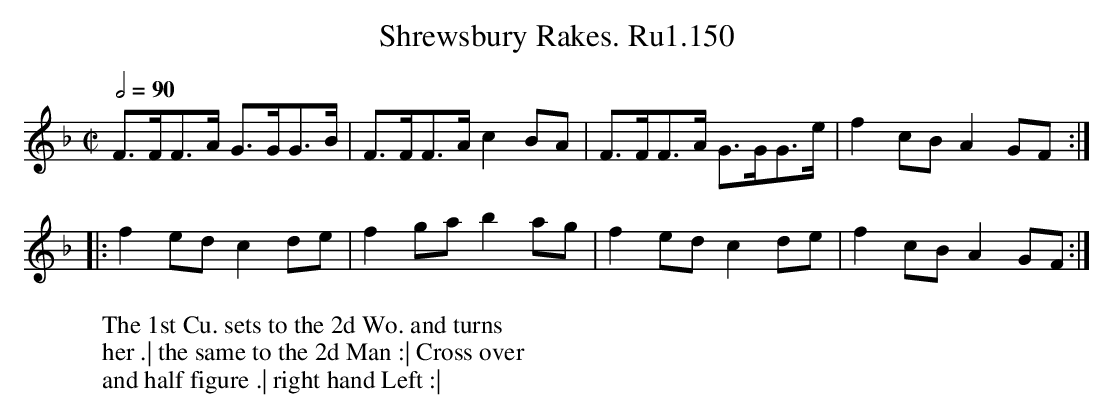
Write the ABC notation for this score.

X:1
T:Shrewsbury Rakes. Ru1.150
M:C|
L:1/8
W:The 1st Cu. sets to the 2d Wo. and turns
W:her .| the same to the 2d Man :| Cross over
W:and half figure .| right hand Left :|
Q:2/4=90
K:F
F>FF>A G>GG>B | F>FF>A c2BA | F>FF>A G>GG>e | f2cB A2GF :|
|: f2ed c2de | f2ga b2ag | f2ed c2de | f2cB A2GF :|
